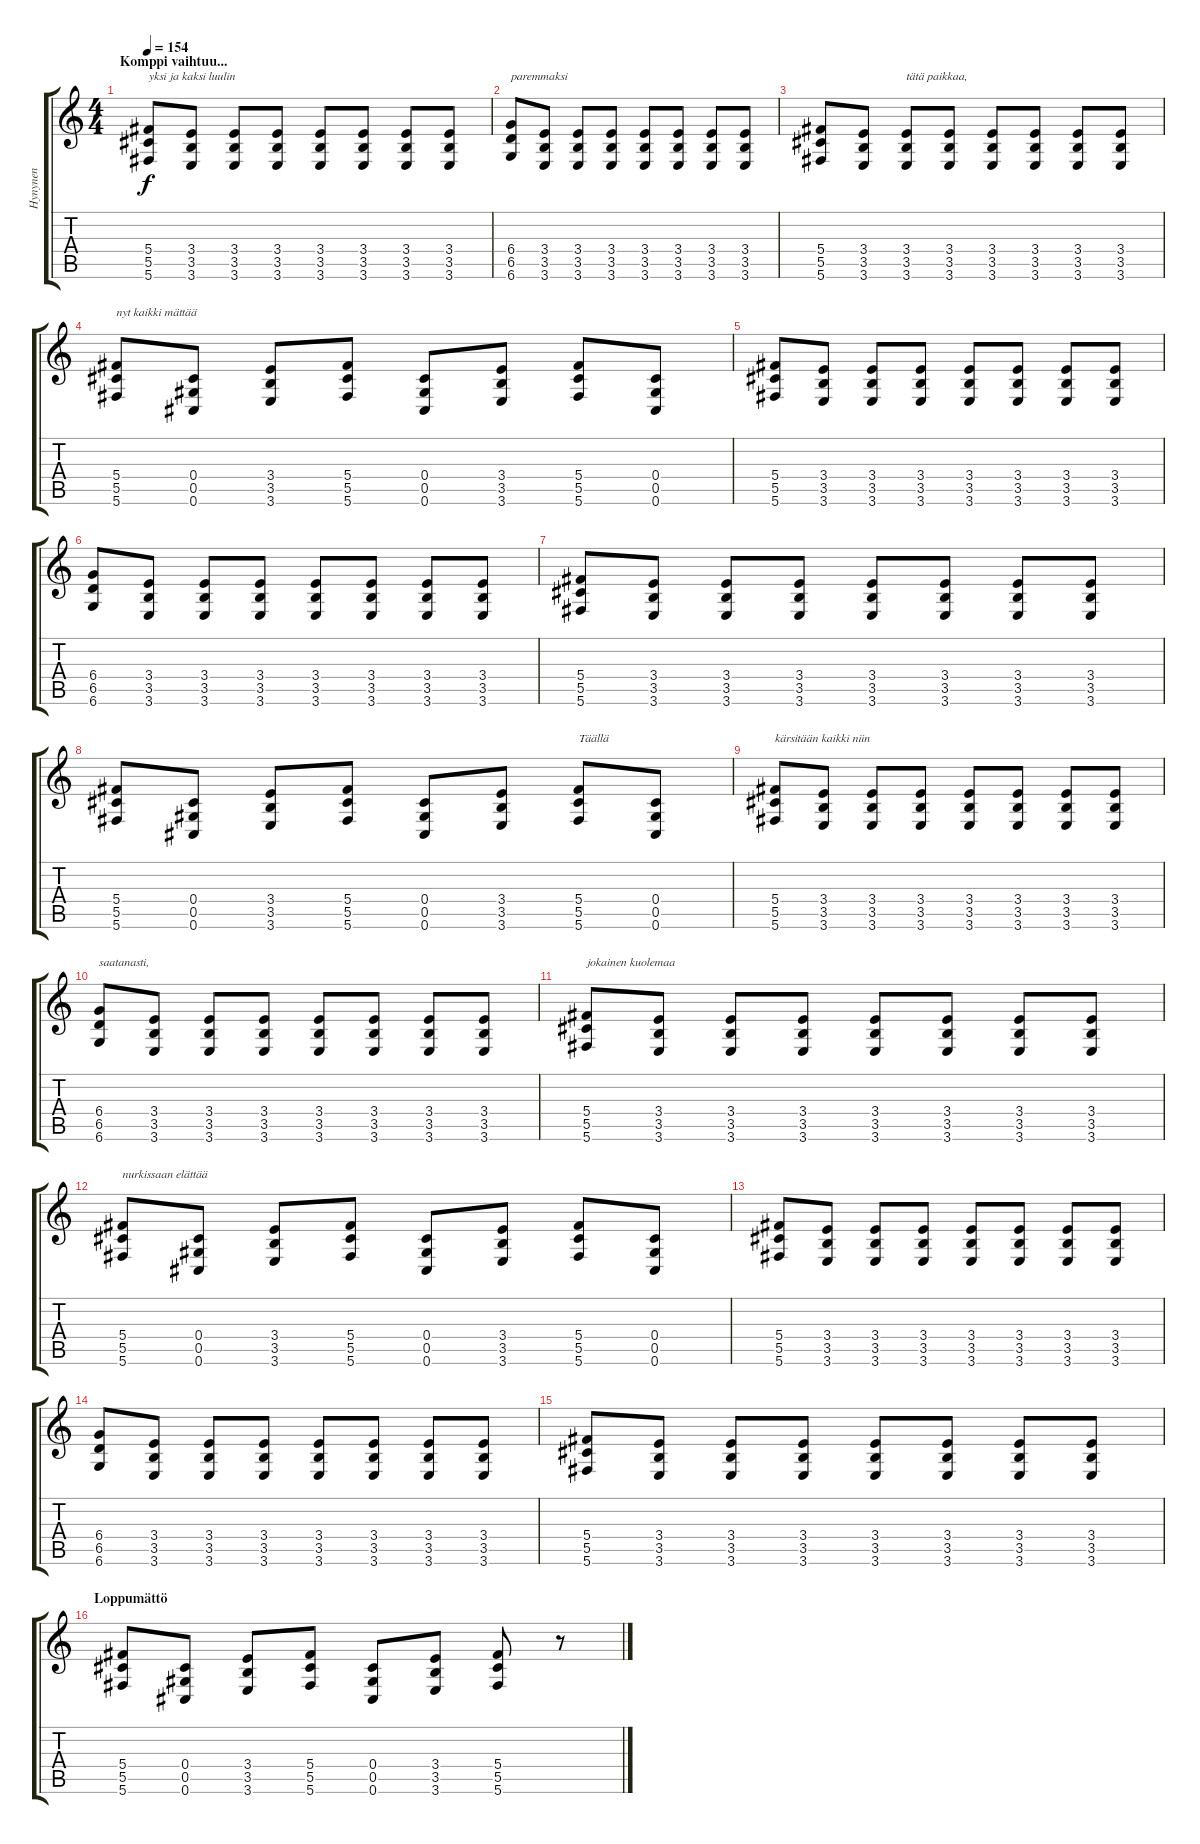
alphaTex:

\track ("Hynynen" "Hynynen") {instrument distortionguitar}
\staff {score tabs}
\tuning (Eb4 Bb3 Gb3 Db3 Ab2 Db2) {hide}
\ts (4 4)
\section ("" "Komppi vaihtuu...")
\tempo 154
\clef g2
\ks c
(5.4 5.5 5.6).8{txt "yksi ja kaksi luulin" dy f} (3.4 3.5 3.6).8 (3.4 3.5 3.6).8 (3.4 3.5 3.6).8 (3.4 3.5 3.6).8 (3.4 3.5 3.6).8 (3.4 3.5 3.6).8 (3.4 3.5 3.6).8 |
(6.4 6.5 6.6).8{txt "paremmaksi"} (3.4 3.5 3.6).8 (3.4 3.5 3.6).8 (3.4 3.5 3.6).8 (3.4 3.5 3.6).8 (3.4 3.5 3.6).8 (3.4 3.5 3.6).8 (3.4 3.5 3.6).8 |
(5.4 5.5 5.6).8 (3.4 3.5 3.6).8 (3.4 3.5 3.6).8{txt "tätä paikkaa,"} (3.4 3.5 3.6).8 (3.4 3.5 3.6).8 (3.4 3.5 3.6).8 (3.4 3.5 3.6).8 (3.4 3.5 3.6).8 |
(5.4 5.5 5.6).8{txt "nyt kaikki mättää"} (0.4 0.5 0.6).8 (3.4 3.5 3.6).8 (5.4 5.5 5.6).8 (0.4 0.5 0.6).8 (3.4 3.5 3.6).8 (5.4 5.5 5.6).8 (0.4 0.5 0.6).8 |
(5.4 5.5 5.6).8 (3.4 3.5 3.6).8 (3.4 3.5 3.6).8 (3.4 3.5 3.6).8 (3.4 3.5 3.6).8 (3.4 3.5 3.6).8 (3.4 3.5 3.6).8 (3.4 3.5 3.6).8 |
(6.4 6.5 6.6).8 (3.4 3.5 3.6).8 (3.4 3.5 3.6).8 (3.4 3.5 3.6).8 (3.4 3.5 3.6).8 (3.4 3.5 3.6).8 (3.4 3.5 3.6).8 (3.4 3.5 3.6).8 |
(5.4 5.5 5.6).8 (3.4 3.5 3.6).8 (3.4 3.5 3.6).8 (3.4 3.5 3.6).8 (3.4 3.5 3.6).8 (3.4 3.5 3.6).8 (3.4 3.5 3.6).8 (3.4 3.5 3.6).8 |
(5.4 5.5 5.6).8 (0.4 0.5 0.6).8 (3.4 3.5 3.6).8 (5.4 5.5 5.6).8 (0.4 0.5 0.6).8 (3.4 3.5 3.6).8 (5.4 5.5 5.6).8{txt "Täällä"} (0.4 0.5 0.6).8 |
(5.4 5.5 5.6).8{txt "kärsitään kaikki niin"} (3.4 3.5 3.6).8 (3.4 3.5 3.6).8 (3.4 3.5 3.6).8 (3.4 3.5 3.6).8 (3.4 3.5 3.6).8 (3.4 3.5 3.6).8 (3.4 3.5 3.6).8 |
(6.4 6.5 6.6).8{txt "saatanasti,"} (3.4 3.5 3.6).8 (3.4 3.5 3.6).8 (3.4 3.5 3.6).8 (3.4 3.5 3.6).8 (3.4 3.5 3.6).8 (3.4 3.5 3.6).8 (3.4 3.5 3.6).8 |
(5.4 5.5 5.6).8{txt "jokainen kuolemaa"} (3.4 3.5 3.6).8 (3.4 3.5 3.6).8 (3.4 3.5 3.6).8 (3.4 3.5 3.6).8 (3.4 3.5 3.6).8 (3.4 3.5 3.6).8 (3.4 3.5 3.6).8 |
(5.4 5.5 5.6).8{txt "nurkissaan elättää"} (0.4 0.5 0.6).8 (3.4 3.5 3.6).8 (5.4 5.5 5.6).8 (0.4 0.5 0.6).8 (3.4 3.5 3.6).8 (5.4 5.5 5.6).8 (0.4 0.5 0.6).8 |
(5.4 5.5 5.6).8 (3.4 3.5 3.6).8 (3.4 3.5 3.6).8 (3.4 3.5 3.6).8 (3.4 3.5 3.6).8 (3.4 3.5 3.6).8 (3.4 3.5 3.6).8 (3.4 3.5 3.6).8 |
(6.4 6.5 6.6).8 (3.4 3.5 3.6).8 (3.4 3.5 3.6).8 (3.4 3.5 3.6).8 (3.4 3.5 3.6).8 (3.4 3.5 3.6).8 (3.4 3.5 3.6).8 (3.4 3.5 3.6).8 |
(5.4 5.5 5.6).8 (3.4 3.5 3.6).8 (3.4 3.5 3.6).8 (3.4 3.5 3.6).8 (3.4 3.5 3.6).8 (3.4 3.5 3.6).8 (3.4 3.5 3.6).8 (3.4 3.5 3.6).8 |
\section ("" "Loppumättö")
(5.4 5.5 5.6).8 (0.4 0.5 0.6).8 (3.4 3.5 3.6).8 (5.4 5.5 5.6).8 (0.4 0.5 0.6).8 (3.4 3.5 3.6).8 (5.4 5.5 5.6).8 r.8
